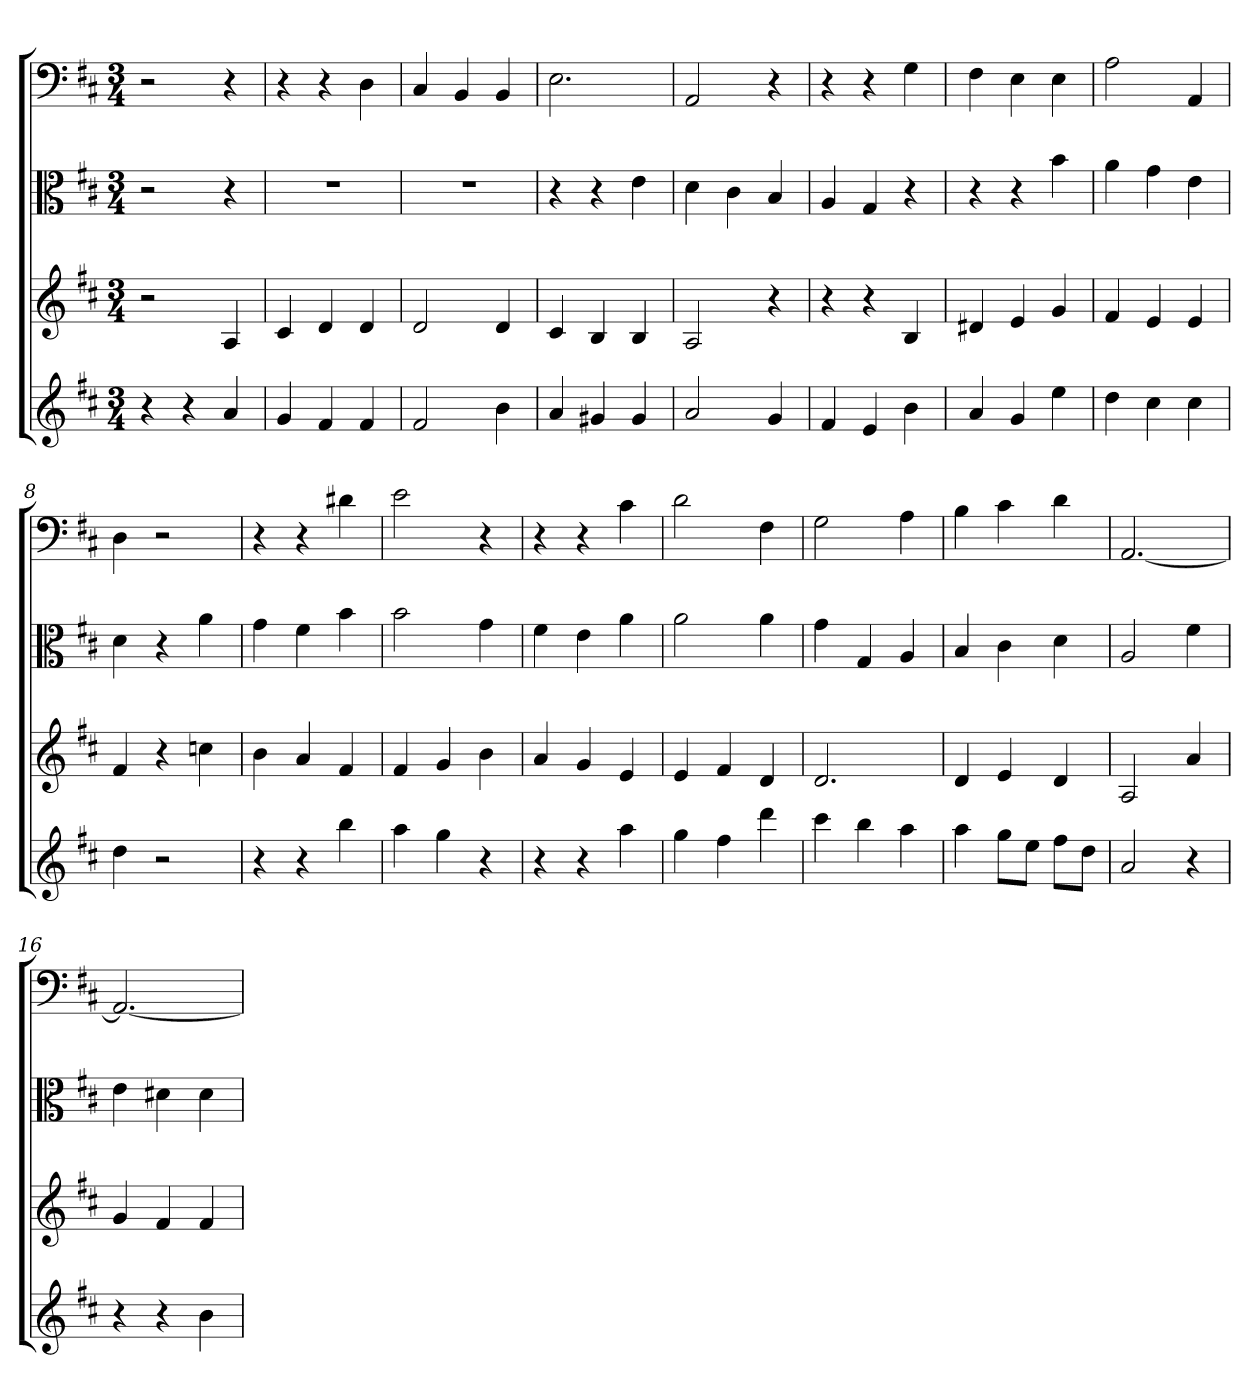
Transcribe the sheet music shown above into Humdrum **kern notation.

**kern	**kern	**kern	**kern
*part4	*part3	*part2	*part1
*staff4	*staff3	*staff2	*staff1
*	*	*clefC3	*clefF4
*k[f#c#]	*k[f#c#]	*k[f#c#]	*k[f#c#]
*D:	*D:	*D:	*D:
*M3/4	*M3/4	*M3/4	*M3/4
=	=	=	=
4r	2r	2r	2r
4r	.	.	.
4a	4A	4r	4r
=1	=1	=1	=1
4g	4c#	2.r	4r
4f#	4d	.	4r
4f#	4d	.	4D
=2	=2	=2	=2
2f#	2d	2.r	4C#
.	.	.	4BB
4b	4d	.	4BB
=3	=3	=3	=3
4a	4c#	4r	2.E
4g#X	4B	4r	.
4g#	4B	4e	.
=4	=4	=4	=4
2a	2A	4d	2AA
.	.	4c#	.
4g	4r	4B	4r
=5	=5	=5	=5
4f#	4r	4A	4r
4e	4r	4G	4r
4b	4B	4r	4G
=6	=6	=6	=6
4a	4d#X	4r	4F#
4g	4e	4r	4E
4ee	4g	4b	4E
=7	=7	=7	=7
4dd	4f#	4a	2A
4cc#	4e	4g	.
4cc#	4e	4e	4AA
=8	=8	=8	=8
4dd	4f#	4d	4D
2r	4r	4r	2r
.	4ccn	4a	.
=9	=9	=9	=9
4r	4b	4g	4r
4r	4a	4f#	4r
4bb	4f#	4b	4d#X
=10	=10	=10	=10
4aa	4f#	2b	2e
4gg	4g	.	.
4r	4b	4g	4r
=11	=11	=11	=11
4r	4a	4f#	4r
4r	4g	4e	4r
4aa	4e	4a	4c#
=12	=12	=12	=12
4gg	4e	2a	2d
4ff#	4f#	.	.
4ddd	4d	4a	4F#
=13	=13	=13	=13
4ccc#	2.d	4g	2G
4bb	.	4G	.
4aa	.	4A	4A
=14	=14	=14	=14
4aa	4d	4B	4B
8ggL	4e	4c#	4c#
8eeJ	.	.	.
8ff#L	4d	4d	4d
8ddJ	.	.	.
=15	=15	=15	=15
2a	2A	2A	[2.AA
4r	4a	4f#	.
=16	=16	=16	=16
4r	4g	4e	2.AA_
4r	4f#	4d#X	.
4b	4f#	4d#	.
=	=	=	=
*-	*-	*-	*-
